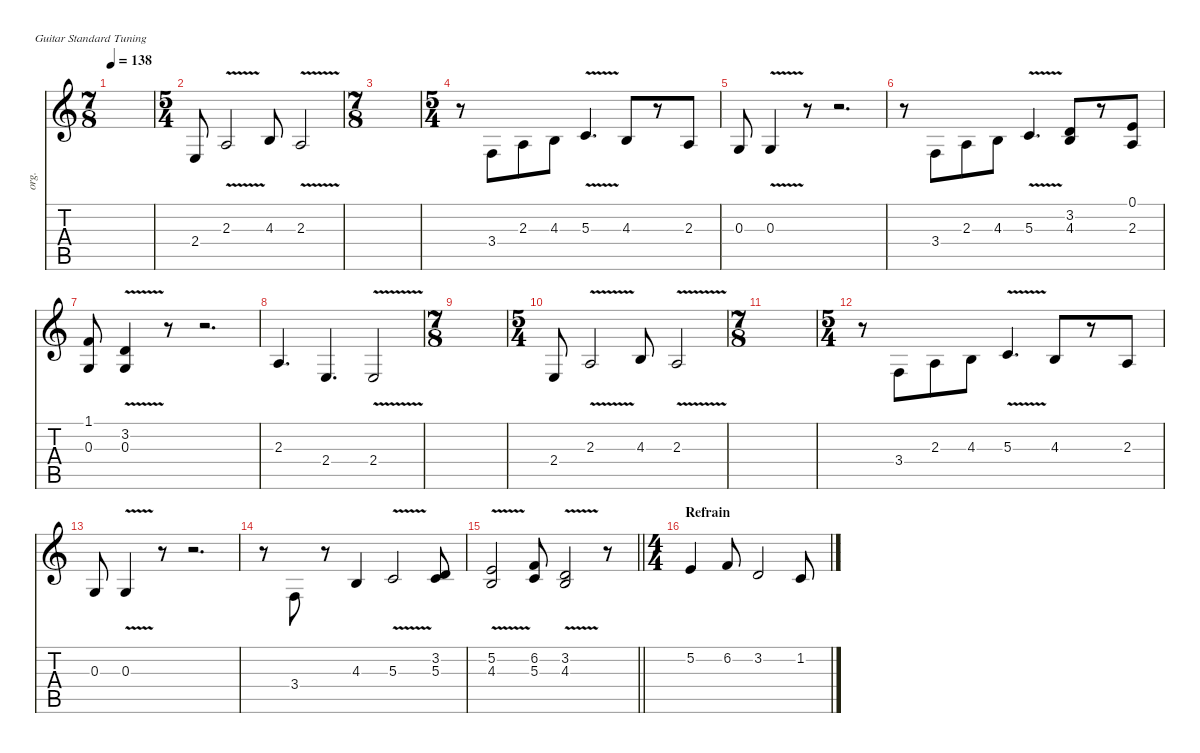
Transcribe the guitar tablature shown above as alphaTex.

\defaultSystemsLayout 4
\hideDynamics
\bracketExtendMode nobrackets
\track ("Chant" "org.") {instrument drawbarorgan}
\staff {score tabs}
\tuning (E4 B3 G3 D3 A2 E2)
\ts (7 8)
\beaming (8 3 2 2)
\tempo 138
\clef g2
\ks aminor
|
\ts (5 4)
\beaming (8 6 4)
2.4.8{beam Up} 2.3{v}.2{beam Up} 4.3.8{beam Up} 2.3{v}.2{beam Up} |
\ts (7 8)
\beaming (8 6 4)
|
\ts (5 4)
\beaming (8 6 4)
r.8{beam Down} 3.4.8{beam Up} 2.3.8{beam Up} 4.3.8{beam Up} 5.3{v}.4{d beam Up} 4.3.8{beam Up} r.8{beam Up} 2.3.8{beam Up} |
0.3.8{beam Up} 0.3{v}.4{beam Up} r.8{beam Up} r.2{d beam Up} |
r.8{beam Down} 3.4.8{beam Up} 2.3.8{beam Up} 4.3.8{beam Up} 5.3{v}.4{d beam Up} (4.3 3.2).8{beam Up} r.8{beam Up} (2.3 0.1).8{beam Up} |
(0.3 1.1).8{beam Up} (0.3{v} 3.2{v}).4{beam Up} r.8{beam Up} r.2{d beam Up} |
2.3.4{d beam Up} 2.4.4{d beam Up} 2.4{v}.2{beam Up} |
\ts (7 8)
\beaming (8 3 2 2)
|
\ts (5 4)
\beaming (8 6 4)
2.4.8{beam Up} 2.3{v}.2{beam Up} 4.3.8{beam Up} 2.3{v}.2{beam Up} |
\ts (7 8)
\beaming (8 6 4)
|
\ts (5 4)
\beaming (8 6 4)
r.8{beam Down} 3.4.8{beam Up} 2.3.8{beam Up} 4.3.8{beam Up} 5.3{v}.4{d beam Up} 4.3.8{beam Up} r.8{beam Up} 2.3.8{beam Up} |
0.3.8{beam Up} 0.3{v}.4{beam Up} r.8{beam Up} r.2{d beam Up} |
r.8{beam Down} 3.4.8{beam Up} r.8{beam Up} 4.3.4{beam Up} 5.3{v}.2{beam Up} (5.3 3.2).8{beam Up} |
\barLineRight lightlight
(5.2{v} 4.3).2{beam Up} (6.2 5.3).8{beam Up} (3.2{v} 4.3).2{beam Up} r.8{beam Up} |
\ts (4 4)
\beaming (8 2 2 2 2)
\section ("" "Refrain")
5.2.4{beam Up} 6.2.8{beam Up} 3.2.2{beam Up} 1.2.8{beam Up}
